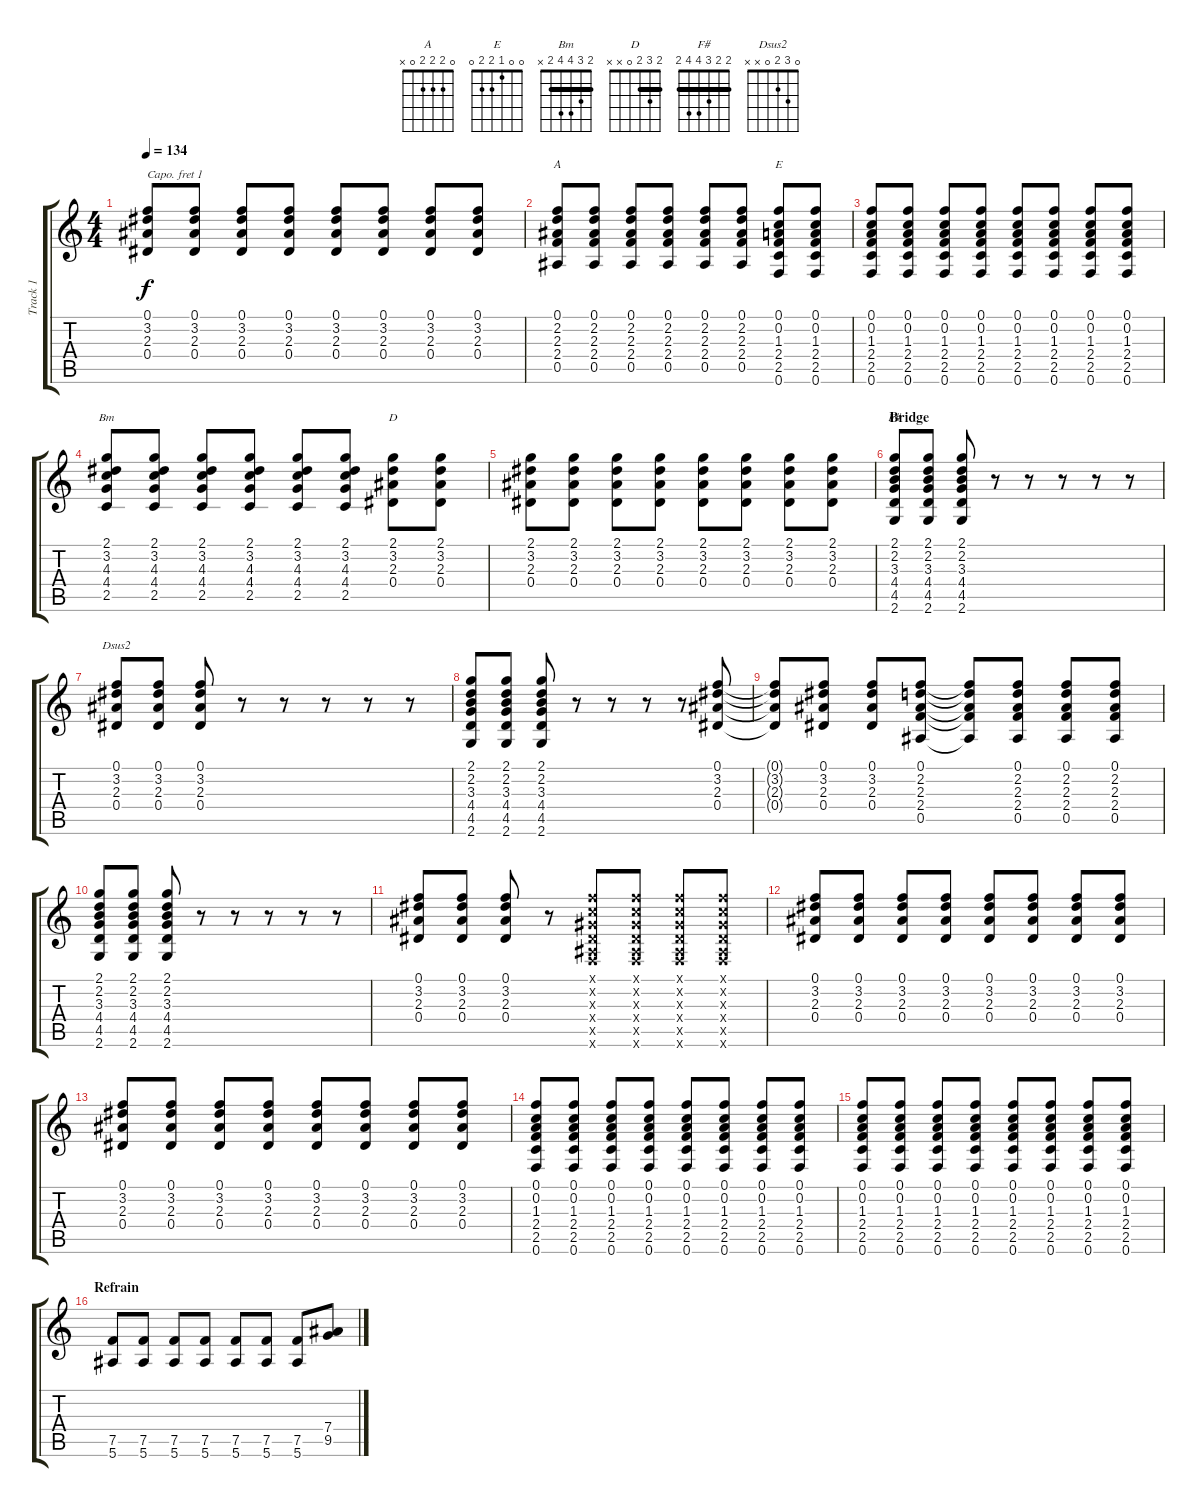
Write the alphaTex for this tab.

\track ("Track 1" "Track 1") {instrument electricguitarmuted}
\staff {score tabs}
\capo 1
\tuning (E4 B3 G3 D3 A2 E2) {hide}
\chord ("A" 0 2 2 2 0 x)
\chord ("E" 0 0 1 2 2 0)
\chord ("Bm" 2 3 4 4 2 x) {barre 2}
\chord ("D" 2 3 2 0 x x) {barre 2}
\chord ("F#" 2 2 3 4 4 2) {barre 2}
\chord ("Dsus2" 0 3 2 0 x x)
\ts (4 4)
\tempo 134
\clef g2
\ks c
(0.1 3.2 2.3 0.4).8{dy f} (0.1 3.2 2.3 0.4).8 (0.1 3.2 2.3 0.4).8 (0.1 3.2 2.3 0.4).8 (0.1 3.2 2.3 0.4).8 (0.1 3.2 2.3 0.4).8 (0.1 3.2 2.3 0.4).8 (0.1 3.2 2.3 0.4).8 |
(0.1 2.2 2.3 2.4 0.5).8{ch "A"} (0.1 2.2 2.3 2.4 0.5).8 (0.1 2.2 2.3 2.4 0.5).8 (0.1 2.2 2.3 2.4 0.5).8 (0.1 2.2 2.3 2.4 0.5).8 (0.1 2.2 2.3 2.4 0.5).8 (0.1 0.2 1.3 2.4 2.5 0.6).8{ch "E"} (0.1 0.2 1.3 2.4 2.5 0.6).8 |
(0.1 0.2 1.3 2.4 2.5 0.6).8 (0.1 0.2 1.3 2.4 2.5 0.6).8 (0.1 0.2 1.3 2.4 2.5 0.6).8 (0.1 0.2 1.3 2.4 2.5 0.6).8 (0.1 0.2 1.3 2.4 2.5 0.6).8 (0.1 0.2 1.3 2.4 2.5 0.6).8 (0.1 0.2 1.3 2.4 2.5 0.6).8 (0.1 0.2 1.3 2.4 2.5 0.6).8 |
(2.1 3.2 4.3 4.4 2.5).8{ch "Bm"} (2.1 3.2 4.3 4.4 2.5).8 (2.1 3.2 4.3 4.4 2.5).8 (2.1 3.2 4.3 4.4 2.5).8 (2.1 3.2 4.3 4.4 2.5).8 (2.1 3.2 4.3 4.4 2.5).8 (2.1 3.2 2.3 0.4).8{ch "D"} (2.1 3.2 2.3 0.4).8 |
(2.1 3.2 2.3 0.4).8 (2.1 3.2 2.3 0.4).8 (2.1 3.2 2.3 0.4).8 (2.1 3.2 2.3 0.4).8 (2.1 3.2 2.3 0.4).8 (2.1 3.2 2.3 0.4).8 (2.1 3.2 2.3 0.4).8 (2.1 3.2 2.3 0.4).8 |
\section ("" "Bridge")
(2.1 2.2 3.3 4.4 4.5 2.6).8{ch "F#"} (2.1 2.2 3.3 4.4 4.5 2.6).8 (2.1 2.2 3.3 4.4 4.5 2.6).8 r.8 r.8 r.8 r.8 r.8 |
(0.1 3.2 2.3 0.4).8{ch "Dsus2"} (0.1 3.2 2.3 0.4).8 (0.1 3.2 2.3 0.4).8 r.8 r.8 r.8 r.8 r.8 |
(2.1 2.2 3.3 4.4 4.5 2.6).8 (2.1 2.2 3.3 4.4 4.5 2.6).8 (2.1 2.2 3.3 4.4 4.5 2.6).8 r.8 r.8 r.8 r.8 (0.1 3.2 2.3 0.4).8 |
(0.1{t} 3.2{t} 2.3{t} 0.4{t}).8 (0.1 3.2 2.3 0.4).8 (0.1 3.2 2.3 0.4).8 (0.1 2.2 2.3 2.4 0.5).8 (0.1{t} 2.2{t} 2.3{t} 2.4{t} 0.5{t}).8 (0.1 2.2 2.3 2.4 0.5).8 (0.1 2.2 2.3 2.4 0.5).8 (0.1 2.2 2.3 2.4 0.5).8 |
(2.1 2.2 3.3 4.4 4.5 2.6).8 (2.1 2.2 3.3 4.4 4.5 2.6).8 (2.1 2.2 3.3 4.4 4.5 2.6).8 r.8 r.8 r.8 r.8 r.8 |
(0.1 3.2 2.3 0.4).8 (0.1 3.2 2.3 0.4).8 (0.1 3.2 2.3 0.4).8 r.8 (0.1{x} 0.2{x} 0.3{x} 0.4{x} 0.5{x} 0.6{x}).8 (0.1{x} 0.2{x} 0.3{x} 0.4{x} 0.5{x} 0.6{x}).8 (0.1{x} 0.2{x} 0.3{x} 0.4{x} 0.5{x} 0.6{x}).8 (0.1{x} 0.2{x} 0.3{x} 0.4{x} 0.5{x} 0.6{x}).8 |
(0.1 3.2 2.3 0.4).8 (0.1 3.2 2.3 0.4).8 (0.1 3.2 2.3 0.4).8 (0.1 3.2 2.3 0.4).8 (0.1 3.2 2.3 0.4).8 (0.1 3.2 2.3 0.4).8 (0.1 3.2 2.3 0.4).8 (0.1 3.2 2.3 0.4).8 |
(0.1 3.2 2.3 0.4).8 (0.1 3.2 2.3 0.4).8 (0.1 3.2 2.3 0.4).8 (0.1 3.2 2.3 0.4).8 (0.1 3.2 2.3 0.4).8 (0.1 3.2 2.3 0.4).8 (0.1 3.2 2.3 0.4).8 (0.1 3.2 2.3 0.4).8 |
(0.1 0.2 1.3 2.4 2.5 0.6).8 (0.1 0.2 1.3 2.4 2.5 0.6).8 (0.1 0.2 1.3 2.4 2.5 0.6).8 (0.1 0.2 1.3 2.4 2.5 0.6).8 (0.1 0.2 1.3 2.4 2.5 0.6).8 (0.1 0.2 1.3 2.4 2.5 0.6).8 (0.1 0.2 1.3 2.4 2.5 0.6).8 (0.1 0.2 1.3 2.4 2.5 0.6).8 |
(0.1 0.2 1.3 2.4 2.5 0.6).8 (0.1 0.2 1.3 2.4 2.5 0.6).8 (0.1 0.2 1.3 2.4 2.5 0.6).8 (0.1 0.2 1.3 2.4 2.5 0.6).8 (0.1 0.2 1.3 2.4 2.5 0.6).8 (0.1 0.2 1.3 2.4 2.5 0.6).8 (0.1 0.2 1.3 2.4 2.5 0.6).8 (0.1 0.2 1.3 2.4 2.5 0.6).8 |
\section ("" "Refrain")
(7.5 5.6).8 (7.5 5.6).8 (7.5 5.6).8 (7.5 5.6).8 (7.5 5.6).8 (7.5 5.6).8 (7.5 5.6).8 (7.4 9.5).8
